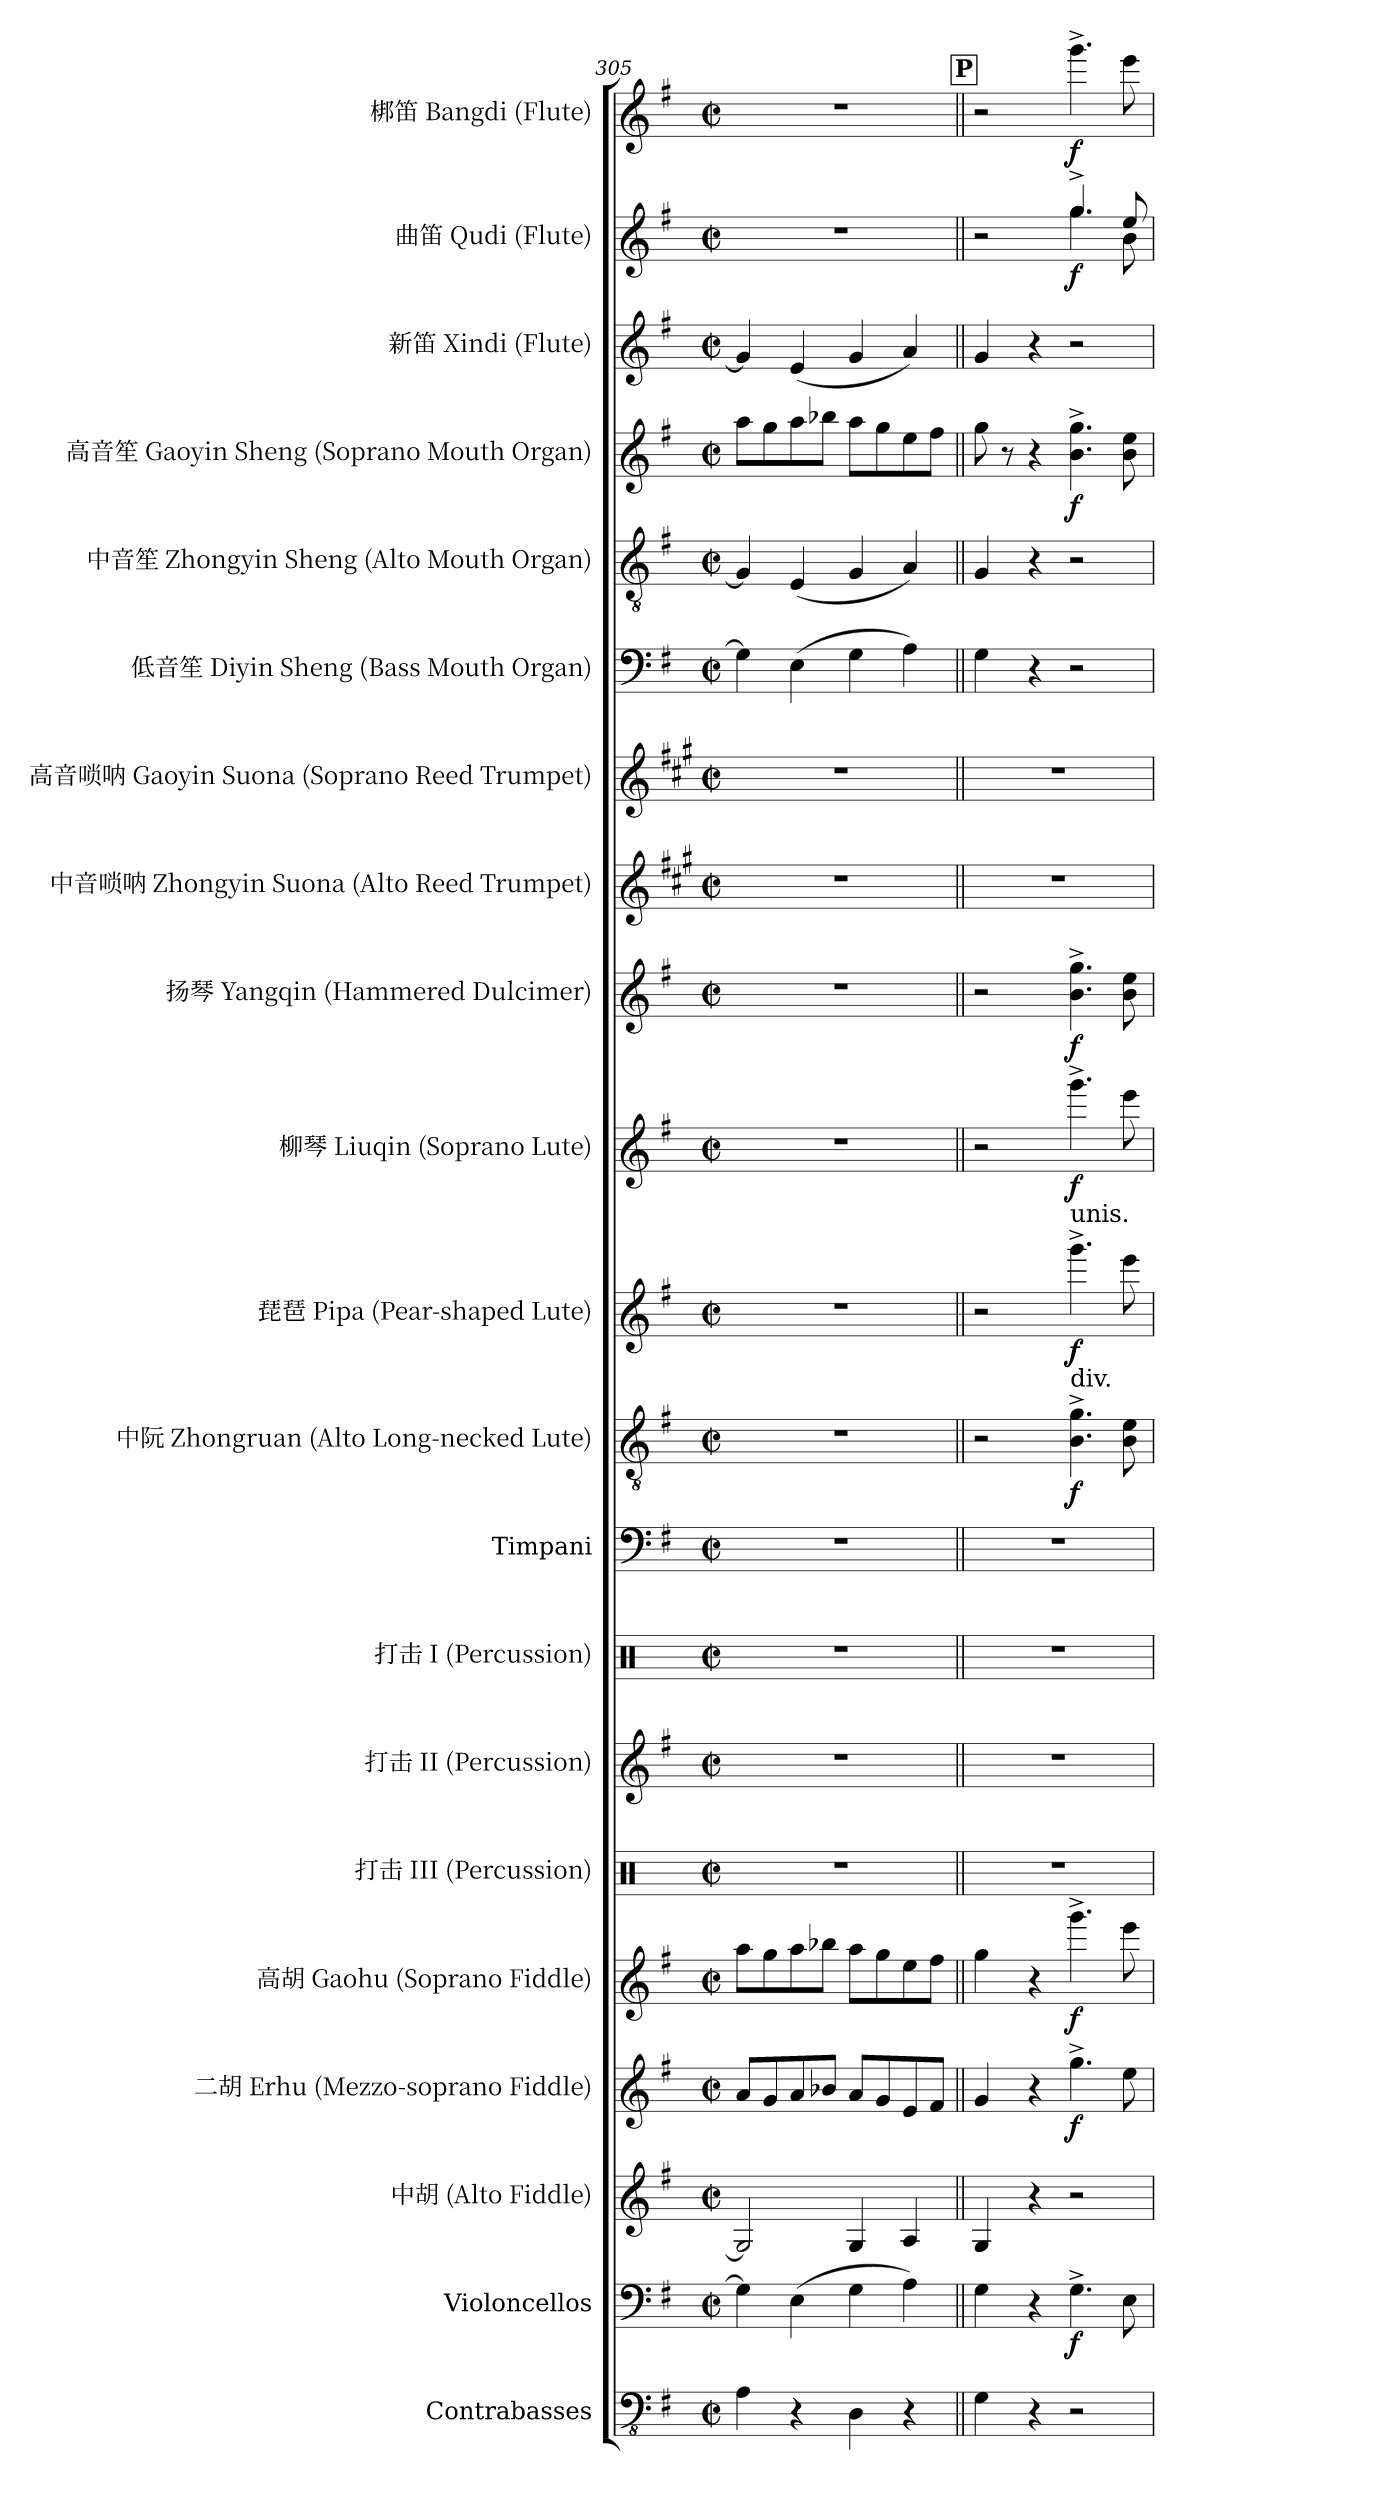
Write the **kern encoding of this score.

**kern	**kern	**dynam	**kern	**kern	**dynam	**kern	**dynam	**kern	**kern	**kern	**kern	**kern	**dynam	**kern	**dynam	**kern	**dynam	**kern	**dynam	**kern	**kern	**kern	**kern	**kern	**dynam	**kern	**kern	**dynam	**kern	**dynam
*part21	*part20	*part20	*part19	*part18	*part18	*part17	*part17	*part16	*part15	*part14	*part13	*part12	*part12	*part11	*part11	*part10	*part10	*part9	*part9	*part8	*part7	*part6	*part5	*part4	*part4	*part3	*part2	*part2	*part1	*part1
*staff21	*staff20	*staff20	*staff19	*staff18	*staff18	*staff17	*staff17	*staff16	*staff15	*staff14	*staff13	*staff12	*staff12	*staff11	*staff11	*staff10	*staff10	*staff9	*staff9	*staff8	*staff7	*staff6	*staff5	*staff4	*staff4	*staff3	*staff2	*staff2	*staff1	*staff1
*I"Contrabasses	*I"Violoncellos	*	*I"中胡 (Alto Fiddle)	*I"二胡 Erhu (Mezzo-soprano Fiddle)	*	*I"高胡 Gaohu (Soprano Fiddle)	*	*I"打击 III (Percussion)	*I"打击 II (Percussion)	*I"打击 I (Percussion)	*I"Timpani	*I"中阮 Zhongruan (Alto Long-necked Lute)	*	*I"琵琶 Pipa (Pear-shaped Lute)	*	*I"柳琴 Liuqin (Soprano Lute)	*	*I"扬琴 Yangqin  (Hammered Dulcimer)	*	*I"中音唢呐 Zhongyin Suona (Alto Reed Trumpet)	*I"高音唢呐 Gaoyin Suona (Soprano Reed Trumpet)	*I"低音笙 Diyin Sheng (Bass Mouth Organ)	*I"中音笙 Zhongyin Sheng (Alto Mouth Organ)	*I"高音笙 Gaoyin Sheng (Soprano Mouth Organ)	*	*I"新笛 Xindi (Flute)	*I"曲笛 Qudi (Flute)	*	*I"梆笛 Bangdi (Flute)	*
*I'Cbs.	*I'Vcs.	*	*	*	*	*	*	*I'打击 III	*I'打击 II	*I'打击 I	*I'Timp.	*	*	*	*	*	*	*	*	*	*	*	*	*	*	*	*	*	*	*
*clefFv4	*clefF4	*	*clefG2	*clefG2	*	*clefG2	*	*clefX	*clefG2	*clefX	*clefF4	*clefGv2	*	*clefG2	*	*clefG2	*	*clefG2	*	*clefG2	*clefG2	*clefF4	*clefGv2	*clefG2	*	*clefG2	*clefG2	*	*clefG2	*
*	*	*	*	*	*	*	*	*	*	*	*	*	*	*ITrd7c12	*	*	*	*	*	*ITrd1c2	*ITrd1c2	*	*	*	*	*	*	*	*	*
*k[f#]	*k[f#]	*	*k[f#]	*k[f#]	*	*k[f#]	*	*k[]	*k[f#]	*k[]	*k[f#]	*k[f#]	*	*k[f#]	*	*k[f#]	*	*k[f#]	*	*k[f#]	*k[f#]	*k[f#]	*k[f#]	*k[f#]	*	*k[f#]	*k[f#]	*	*k[f#]	*
*M2/2	*M2/2	*	*M2/2	*M2/2	*	*M2/2	*	*M2/2	*M2/2	*M2/2	*M2/2	*M2/2	*	*M2/2	*	*M2/2	*	*M2/2	*	*M2/2	*M2/2	*M2/2	*M2/2	*M2/2	*	*M2/2	*M2/2	*	*M2/2	*
*met(c|)	*met(c|)	*	*met(c|)	*met(c|)	*	*met(c|)	*	*met(c|)	*met(c|)	*met(c|)	*met(c|)	*met(c|)	*	*met(c|)	*	*met(c|)	*	*met(c|)	*	*met(c|)	*met(c|)	*met(c|)	*met(c|)	*met(c|)	*	*met(c|)	*met(c|)	*	*met(c|)	*
=305	=305	=305	=305	=305	=305	=305	=305	=305	=305	=305	=305	=305	=305	=305	=305	=305	=305	=305	=305	=305	=305	=305	=305	=305	=305	=305	=305	=305	=305	=305
4AA\	4G\]	.	2G/]	8a/L	.	8aa\L	.	1r	1r	1r	1r	1r	.	1r	.	1r	.	1r	.	1r	1r	4G\]	4G/]	8aa\L	.	4g/]	1r	.	1r	.
.	.	.	.	8g/	.	8gg\	.	.	.	.	.	.	.	.	.	.	.	.	.	.	.	.	.	8gg\	.	.	.	.	.	.
4r	(4E\	.	.	8a/	.	8aa\	.	.	.	.	.	.	.	.	.	.	.	.	.	.	.	(4E\	(4E/	8aa\	.	(4e/	.	.	.	.
.	.	.	.	8b-X/J	.	8bb-X\J	.	.	.	.	.	.	.	.	.	.	.	.	.	.	.	.	.	8bb-X\J	.	.	.	.	.	.
4DD\	4G\	.	4G/	8a/L	.	8aa\L	.	.	.	.	.	.	.	.	.	.	.	.	.	.	.	4G\	4G/	8aa\L	.	4g/	.	.	.	.
.	.	.	.	8g/	.	8gg\	.	.	.	.	.	.	.	.	.	.	.	.	.	.	.	.	.	8gg\	.	.	.	.	.	.
4r	4A\)	.	4A/	8e/	.	8ee\	.	.	.	.	.	.	.	.	.	.	.	.	.	.	.	4A\)	4A/)	8ee\	.	4a/)	.	.	.	.
.	.	.	.	8f#/J	.	8ff#\J	.	.	.	.	.	.	.	.	.	.	.	.	.	.	.	.	.	8ff#\J	.	.	.	.	.	.
!!LO:REH:place=s1:a:B:fs=14:t=P
=306||	=306||	=306||	=306||	=306||	=306||	=306||	=306||	=306||	=306||	=306||	=306||	=306||	=306||	=306||	=306||	=306||	=306||	=306||	=306||	=306||	=306||	=306||	=306||	=306||	=306||	=306||	=306||	=306||	=306||	=306||
*	*	*	*	*	*	*	*	*	*	*	*	*	*	*	*	*	*	*	*	*	*	*	*	*	*	*	*^	*	*	*
4GG\	4G\	.	4G/	4g/	.	4gg\	.	1r	1r	1r	1r	2r	.	2r	.	2r	.	2r	.	1r	1r	4G\	4G/	8gg\	.	4g/	2r	2ryy	.	2r	.
.	.	.	.	.	.	.	.	.	.	.	.	.	.	.	.	.	.	.	.	.	.	.	.	8r	.	.	.	.	.	.	.
4r	4r	.	4r	4r	.	4r	.	.	.	.	.	.	.	.	.	.	.	.	.	.	.	4r	4r	4r	.	4r	.	.	.	.	.
!	!	!	!	!	!	!	!	!	!	!	!	!	!	!LO:TX:a:t=unis.	!	!	!	!	!	!	!	!	!	!	!	!	!	!	!	!	!
!	!	!	!	!	!	!	!	!	!	!	!	!LO:TX:a:t=div.	!	!	!	!	!	!	!	!	!	!	!	!	!	!	!	!	!	!	!
!	!	!LO:DY:b	!	!	!LO:DY:b	!	!LO:DY:b	!	!	!	!	!	!LO:DY:b	!	!LO:DY:b	!	!LO:DY:b	!	!LO:DY:b	!	!	!	!	!	!LO:DY:b	!	!	!	!LO:DY:b	!	!LO:DY:b
2r	4.G^\	f	2r	4.gg^\	f	4.ggg^\	f	.	.	.	.	4.B\^ 4.g\^	f	4.gg^\	f	4.ggg^\	f	4.b\^ 4.gg\^	f	.	.	2r	2r	4.b\^ 4.gg\^	f	2r	4.gg^/	4.gg\	f	4.ggg^\	f
.	8E\	.	.	8ee\	.	8eee\	.	.	.	.	.	8B\ 8e\	.	8ee\	.	8eee\	.	8b\ 8ee\	.	.	.	.	.	8b\ 8ee\	.	.	8ee/	8b\	.	8eee\	.
*	*	*	*	*	*	*	*	*	*	*	*	*	*	*	*	*	*	*	*	*	*	*	*	*	*	*	*v	*v	*	*	*
=	=	=	=	=	=	=	=	=	=	=	=	=	=	=	=	=	=	=	=	=	=	=	=	=	=	=	=	=	=	=
*-	*-	*-	*-	*-	*-	*-	*-	*-	*-	*-	*-	*-	*-	*-	*-	*-	*-	*-	*-	*-	*-	*-	*-	*-	*-	*-	*-	*-	*-	*-
